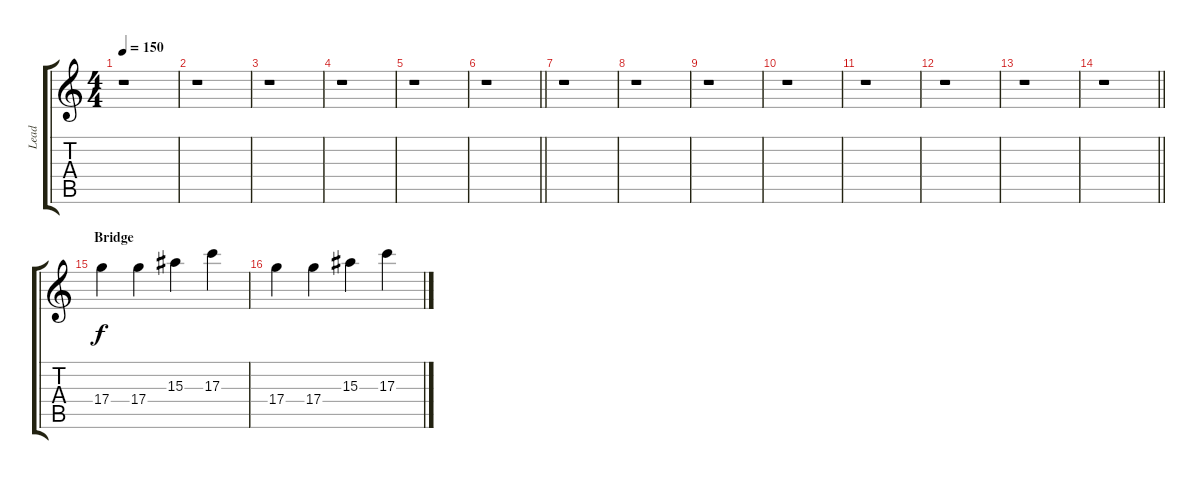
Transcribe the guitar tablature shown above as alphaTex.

\track ("Lead" "Lead") {instrument overdrivenguitar}
\staff {score tabs}
\tuning (E4 B3 G3 D3 A2 D2) {hide}
\ts (4 4)
\tempo 150
\clef g2
\ks c
r.1{dy f} |
r.1 |
r.1 |
r.1 |
r.1 |
\barLineRight lightlight
r.1 |
r.1 |
r.1 |
r.1 |
r.1 |
r.1 |
r.1 |
r.1 |
\barLineRight lightlight
r.1 |
\section ("" "Bridge")
17.4.4 17.4.4 15.3.4 17.3.4 |
17.4.4 17.4.4 15.3.4 17.3.4
